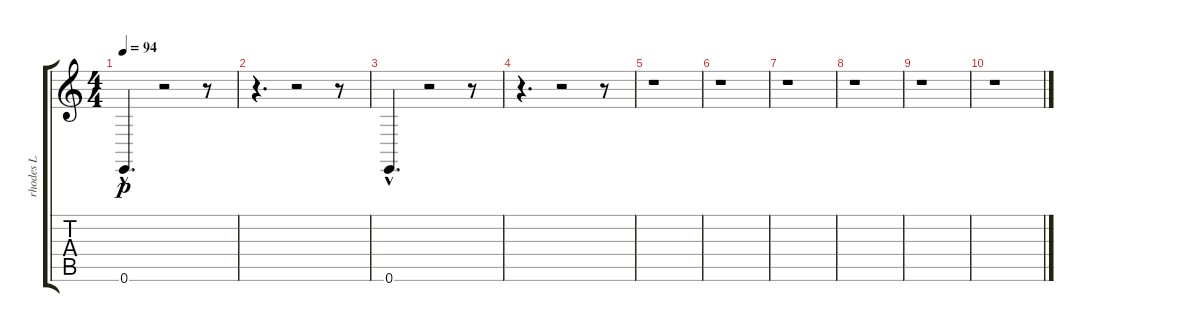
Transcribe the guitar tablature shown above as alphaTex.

\track ("rhodes L" "rhodes L") {instrument electricpiano1}
\staff {score tabs}
\tuning (E4 B3 G3 D3 A2 E2) {hide}
\ts (4 4)
\tempo 94
\clef g2
\ks c
0.6{hac}.4{d dy p volume 11 balance 8 instrument fretlessbass} r.2 r.8 |
r.4{d} r.2 r.8 |
0.6{hac}.4{d volume 11 balance 8 instrument fretlessbass} r.2 r.8 |
r.4{d} r.2 r.8 |
r.1 |
r.1 |
r.1 |
r.1 |
r.1 |
r.1
